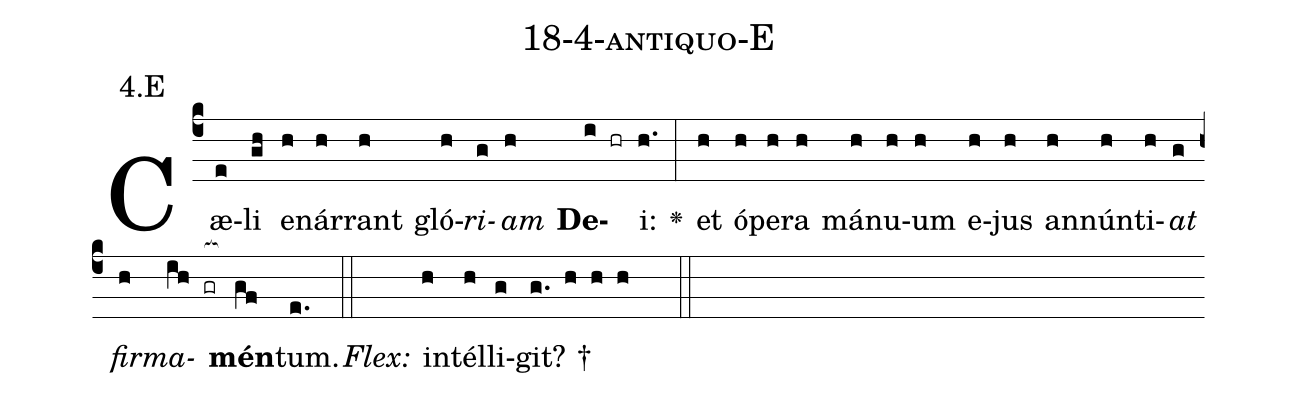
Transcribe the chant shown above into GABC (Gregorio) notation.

name: 18-4-antiquo-E;
annotation: 4.E;
%%
(c4)Cæ(e)li(gh) e(h)nár(h)rant(h) gló(h)<i>ri</i>(g)<i>am</i>(h) <b>De</b>(i hr)i:(h.) <v>\greheightstar</v>(:) et(h) ó(h)pe(h)ra(h) má(h)nu(h)um(h) e(h)jus(h) an(h)nún(h)ti(h)<i>at</i>(g) <i>fir</i>(h)<i>ma</i>(ih gr[ocb:1{])<b>mén</b>(gf[ocb:0}])tum.(e.) (::)
<i>Flex:</i>()  in(h)tél(h)li(g)git? †(g. h h h  ::)

%E(h) u(g) o(h) u(ih) a(gf) e.(e.) (::)
